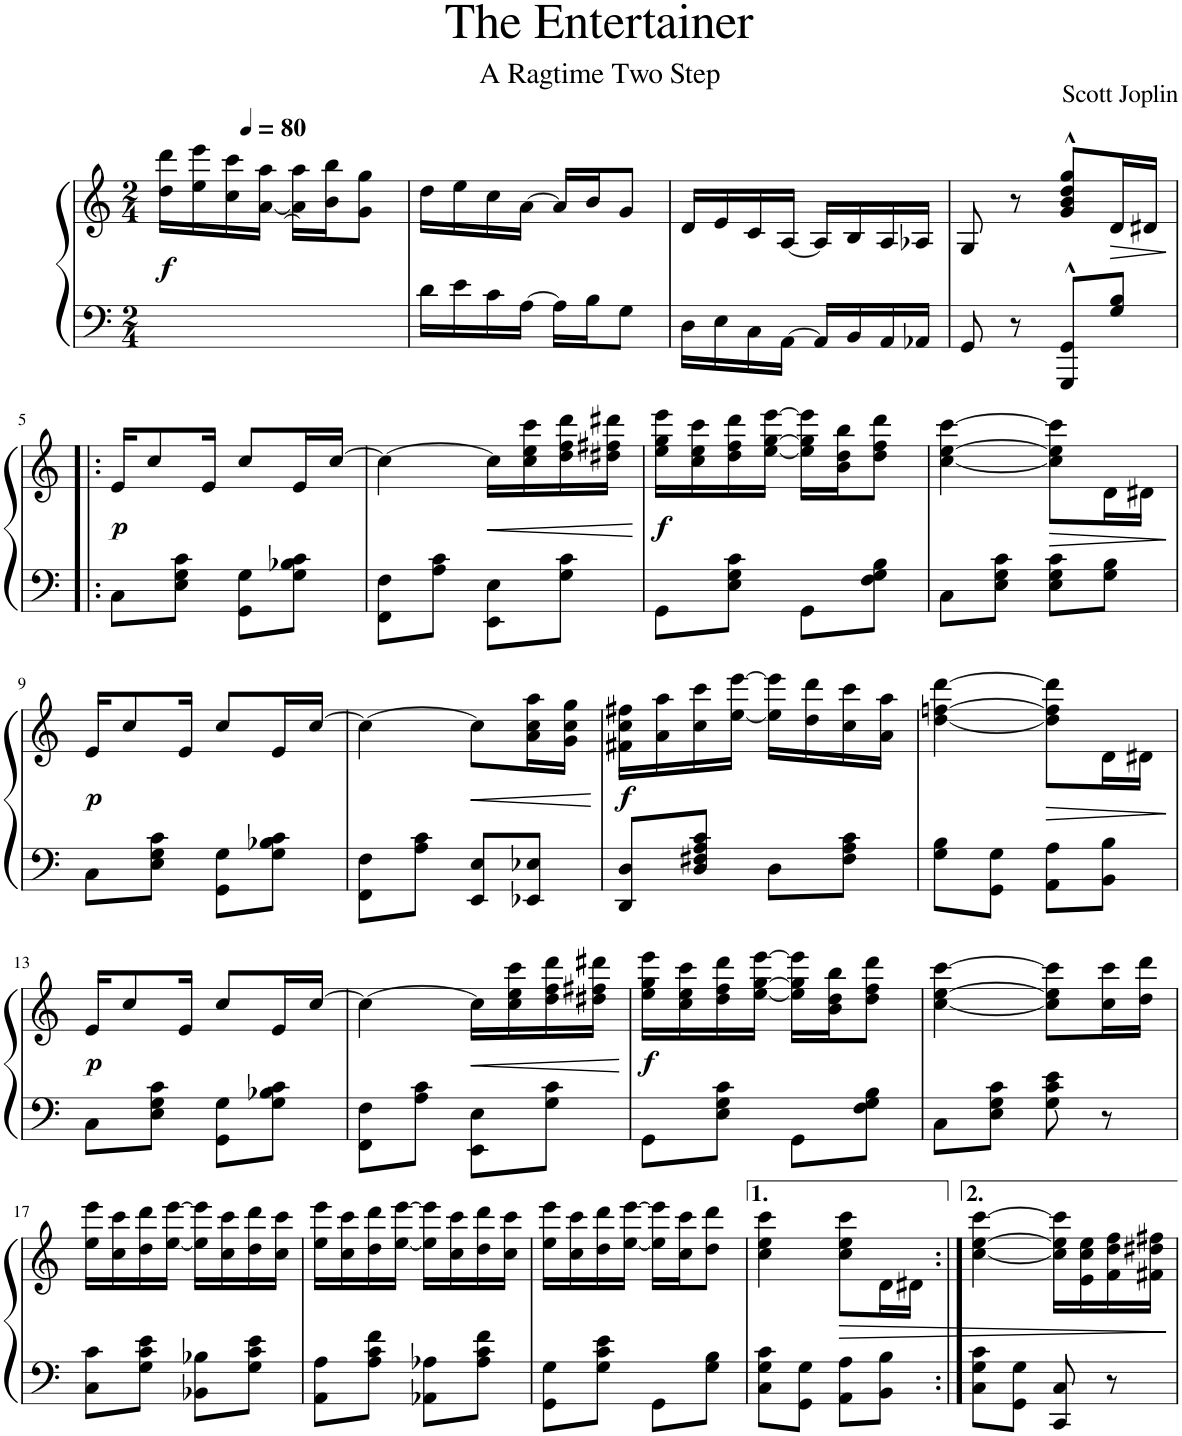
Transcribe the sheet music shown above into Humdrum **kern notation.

**kern	**kern	**dynam
*part1	*part1	*part1
*staff2	*staff1	*staff1/2
*I"Piano	*	*
*I'Pno.	*	*
*clefF4	*clefG2	*
*k[]	*k[]	*
*M2/4	*M2/4	*
*MM80	*MM80	*
=1	=1	=1
!	!	!LO:DY:b
2ryy	16dd\ 16ddd\LL	f
.	16ee\ 16eee\	.
.	16cc\ 16ccc\	.
.	[16a\ [16aa\JJ	.
.	16a\] 16aa\]LL	.
.	16b\ 16bb\J	.
.	8g\ 8gg\J	.
=2	=2	=2
16d\LL	16dd\LL	.
16e\	16ee\	.
16c\	16cc\	.
[16A\JJ	[16a\JJ	.
16A\LL]	16a/LL]	.
16B\J	16b/J	.
8G\J	8g/J	.
=3	=3	=3
16D\LL	16d/LL	.
16E\	16e/	.
16C\	16c/	.
[16AA\JJ	[16A/JJ	.
16AA/LL]	16A/LL]	.
16BB/	16B/	.
16AA/	16A/	.
16AA-X/JJ	16A-X/JJ	.
=4	=4	=4
8GG/	8G/	.
8r	8r	.
8GGG/^^ 8GG/^^L	8g/^^ 8b/^^ 8dd/^^ 8gg/^^L	.
!	!	!LO:HP:b
8G/ 8B/J	16d/L	>
.	16d#X/JJ	.
.	.	]
!!LO:LB:g=z
=5!|:	=5!|:	=5!|:
!	!	!LO:DY:b
8C\L	16e/KL	p
.	8cc/	.
8E\ 8G\ 8c\J	.	.
.	16e/Jk	.
8GG\ 8G\L	8cc/L	.
8G\ 8B-X\ 8c\J	16e/L	.
.	[16cc/JJ	.
=6	=6	=6
8FF\ 8F\L	4cc\_	.
8A\ 8c\J	.	.
!	!	!LO:HP:b
8EE\ 8E\L	16cc\LL]	<
.	16cc\ 16ee\ 16ccc\	.
8G\ 8c\J	16dd\ 16ff\ 16ddd\	.
.	16dd#X\ 16ff#X\ 16ddd#X\JJ	.
.	.	[
=7	=7	=7
!	!	!LO:DY:b
8GG\L	16ee\ 16gg\ 16eee\LL	f
.	16cc\ 16ee\ 16ccc\	.
8E\ 8G\ 8c\J	16dd\ 16ff\ 16ddd\	.
.	[16ee\ [16gg\ [16eee\JJ	.
8GG\L	16ee\] 16gg\] 16eee\]LL	.
.	16b\ 16dd\ 16bb\J	.
8F\ 8G\ 8B\J	8dd\ 8ff\ 8ddd\J	.
=8	=8	=8
8C\L	[4cc\ [4ee\ [4ccc\	.
8E\ 8G\ 8c\J	.	.
!	!	!LO:HP:b
8E\ 8G\ 8c\L	8cc\] 8ee\] 8ccc\]L	>
8G\ 8B\J	16d\L	.
.	16d#X\JJ	.
.	.	]
!!LO:LB:g=z
=9	=9	=9
!	!	!LO:DY:b
8C\L	16e/KL	p
.	8cc/	.
8E\ 8G\ 8c\J	.	.
.	16e/Jk	.
8GG\ 8G\L	8cc/L	.
8G\ 8B-X\ 8c\J	16e/L	.
.	[16cc/JJ	.
=10	=10	=10
8FF\ 8F\L	4cc\_	.
8A\ 8c\J	.	.
!	!	!LO:HP:b
8EE/ 8E/L	8cc\L]	<
8EE-X/ 8E-X/J	16a\ 16cc\ 16aa\L	.
.	16g\ 16cc\ 16gg\JJ	.
.	.	[
=11	=11	=11
!	!	!LO:DY:b
8DD/ 8D/L	16f#X\ 16cc\ 16ff#X\LL	f
.	16a\ 16aa\	.
8D/ 8F#X/ 8A/ 8c/J	16cc\ 16ccc\	.
.	[16ee\ [16eee\JJ	.
8D\L	16ee\] 16eee\]LL	.
.	16dd\ 16ddd\	.
8F#\ 8A\ 8c\J	16cc\ 16ccc\	.
.	16a\ 16aa\JJ	.
=12	=12	=12
8G\ 8B\L	[4dd\ [4ffn\ [4ddd\	.
8GG\ 8G\J	.	.
!	!	!LO:HP:b
8AA\ 8A\L	8dd\] 8ff\] 8ddd\]L	>
8BB\ 8B\J	16d\L	.
.	16d#X\JJ	.
.	.	]
!!LO:LB:g=z
=13	=13	=13
!	!	!LO:DY:b
8C\L	16e/KL	p
.	8cc/	.
8E\ 8G\ 8c\J	.	.
.	16e/Jk	.
8GG\ 8G\L	8cc/L	.
8G\ 8B-X\ 8c\J	16e/L	.
.	[16cc/JJ	.
=14	=14	=14
8FF\ 8F\L	4cc\_	.
8A\ 8c\J	.	.
!	!	!LO:HP:b
8EE\ 8E\L	16cc\LL]	<
.	16cc\ 16ee\ 16ccc\	.
8G\ 8c\J	16dd\ 16ff\ 16ddd\	.
.	16dd#X\ 16ff#X\ 16ddd#X\JJ	.
.	.	[
=15	=15	=15
!	!	!LO:DY:b
8GG\L	16ee\ 16gg\ 16eee\LL	f
.	16cc\ 16ee\ 16ccc\	.
8E\ 8G\ 8c\J	16dd\ 16ff\ 16ddd\	.
.	[16ee\ [16gg\ [16eee\JJ	.
8GG\L	16ee\] 16gg\] 16eee\]LL	.
.	16b\ 16dd\ 16bb\J	.
8F\ 8G\ 8B\J	8dd\ 8ff\ 8ddd\J	.
=16	=16	=16
8C\L	[4cc\ [4ee\ [4ccc\	.
8E\ 8G\ 8c\J	.	.
8G\ 8c\ 8e\	8cc\] 8ee\] 8ccc\]L	.
8r	16cc\ 16ccc\L	.
.	16dd\ 16ddd\JJ	.
!!LO:LB:g=z
=17	=17	=17
8C\ 8c\L	16ee\ 16eee\LL	.
.	16cc\ 16ccc\	.
8G\ 8c\ 8e\J	16dd\ 16ddd\	.
.	[16ee\ [16eee\JJ	.
8BB-X\ 8B-X\L	16ee\] 16eee\]LL	.
.	16cc\ 16ccc\	.
8G\ 8c\ 8e\J	16dd\ 16ddd\	.
.	16cc\ 16ccc\JJ	.
=18	=18	=18
8AA\ 8A\L	16ee\ 16eee\LL	.
.	16cc\ 16ccc\	.
8A\ 8c\ 8f\J	16dd\ 16ddd\	.
.	[16ee\ [16eee\JJ	.
8AA-X\ 8A-X\L	16ee\] 16eee\]LL	.
.	16cc\ 16ccc\	.
8A-\ 8c\ 8f\J	16dd\ 16ddd\	.
.	16cc\ 16ccc\JJ	.
=19	=19	=19
8GG\ 8G\L	16ee\ 16eee\LL	.
.	16cc\ 16ccc\	.
8G\ 8c\ 8e\J	16dd\ 16ddd\	.
.	[16ee\ [16eee\JJ	.
8GG\L	16ee\] 16eee\]LL	.
.	16cc\ 16ccc\J	.
8G\ 8B\J	8dd\ 8ddd\J	.
=20	=20	=20
8C\ 8G\ 8c\L	4cc\ 4ee\ 4ccc\	.
8GG\ 8G\J	.	.
!	!	!LO:HP:b
8AA\ 8A\L	8cc\ 8ee\ 8ccc\L	>
8BB\ 8B\J	16d\L	.
.	16d#X\JJ	.
=21:|!	=21:|!	=21:|!
8C\ 8G\ 8c\L	[4cc\ [4ee\ [4ccc\	.
8GG\ 8G\J	.	.
8CC/ 8C/	16cc\] 16ee\] 16ccc\]LL	.
.	16e\ 16cc\ 16ee\	.
8r	16f\ 16dd\ 16ff\	.
.	16f#X\ 16dd#X\ 16ff#X\JJ	.
.	.	]
=	=	=
*-	*-	*-
